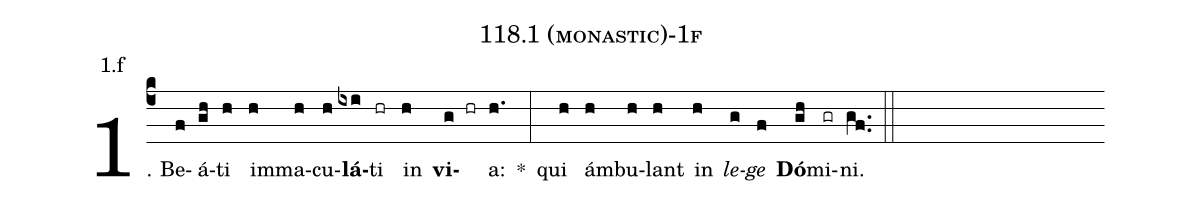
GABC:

name: 118.1 (monastic)-1f;
annotation: 1.f;
%%
(c4)1. Be(f)á(gh)ti(h) im(h)ma(h)cu(h)<b>lá</b>(ixi)ti(hr) in(h) <b>vi</b>(g hr)a:(h.) *(:) qui(h) ám(h)bu(h)lant(h) in(h) <i>le</i>(g)<i>ge</i>(f) <b>Dó</b>(gh)mi(gr)ni.(gf..) (::)
